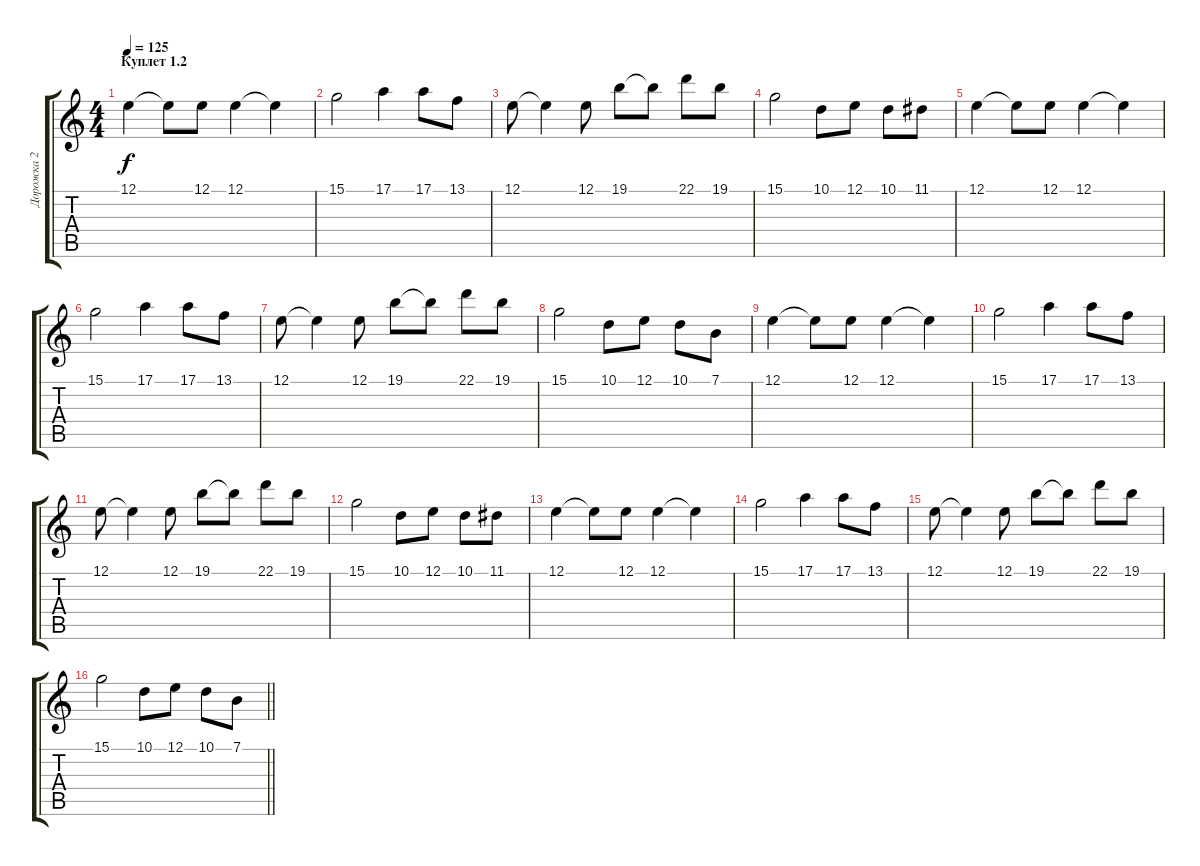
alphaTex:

\track ("Дорожка 2" "Дорожка 2") {instrument rockorgan}
\staff {score tabs}
\tuning (E4 B3 G3 D3 A2 E2) {hide}
\ts (4 4)
\section ("" "Куплет 1.2")
\tempo 125
\clef g2
\ks c
12.1.4{dy f} 12.1{t}.8 12.1.8 12.1.4 12.1{t}.4 |
15.1.2 17.1.4 17.1.8 13.1.8 |
12.1.8 12.1{t}.4 12.1.8 19.1.8 19.1{t}.8 22.1.8 19.1.8 |
15.1.2 10.1.8 12.1.8 10.1.8 11.1.8 |
12.1.4 12.1{t}.8 12.1.8 12.1.4 12.1{t}.4 |
15.1.2 17.1.4 17.1.8 13.1.8 |
12.1.8 12.1{t}.4 12.1.8 19.1.8 19.1{t}.8 22.1.8 19.1.8 |
15.1.2 10.1.8 12.1.8 10.1.8 7.1.8 |
12.1.4 12.1{t}.8 12.1.8 12.1.4 12.1{t}.4 |
15.1.2 17.1.4 17.1.8 13.1.8 |
12.1.8 12.1{t}.4 12.1.8 19.1.8 19.1{t}.8 22.1.8 19.1.8 |
15.1.2 10.1.8 12.1.8 10.1.8 11.1.8 |
12.1.4 12.1{t}.8 12.1.8 12.1.4 12.1{t}.4 |
15.1.2 17.1.4 17.1.8 13.1.8 |
12.1.8 12.1{t}.4 12.1.8 19.1.8 19.1{t}.8 22.1.8 19.1.8 |
\barLineRight lightlight
15.1.2 10.1.8 12.1.8 10.1.8 7.1.8
